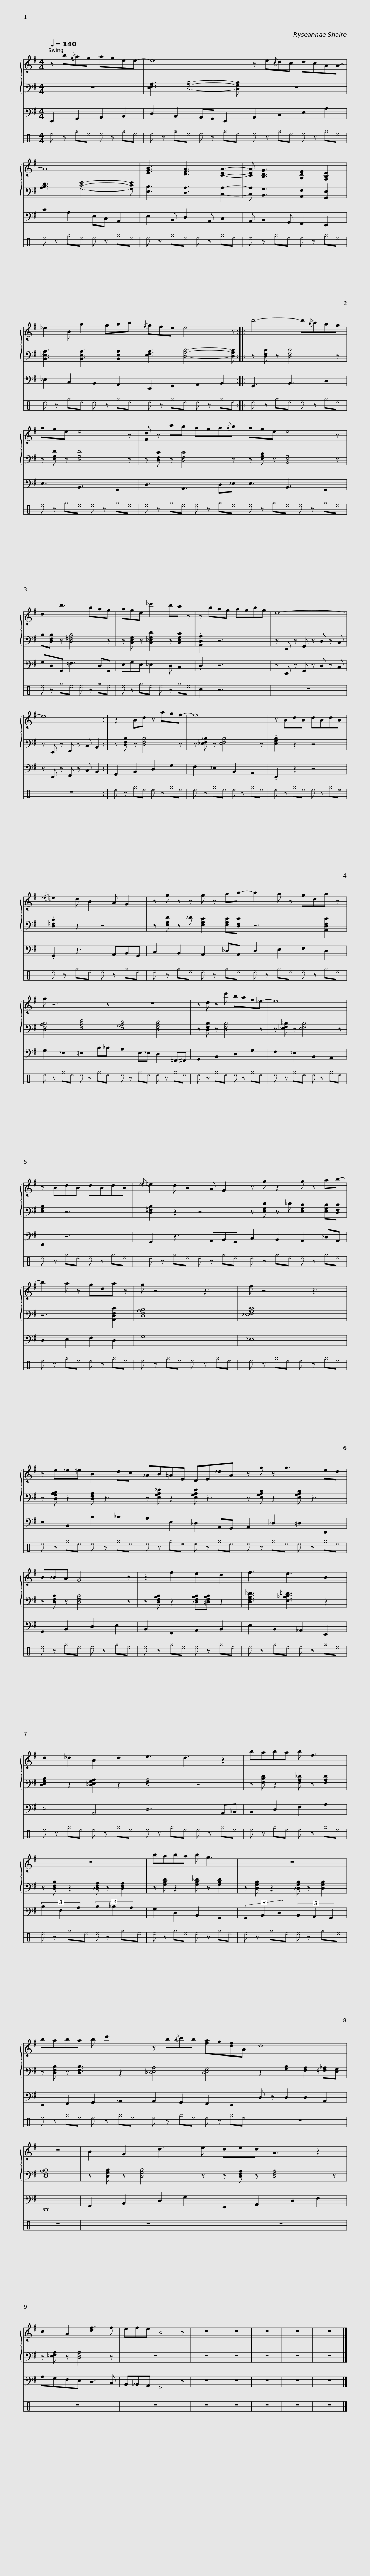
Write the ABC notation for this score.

X:1
%%score { 1 | 2 } 3 4
L:1/8
Q:1/4=140
M:4/4
I:linebreak $
K:G
V:1 treble
V:2 bass
V:3 bass transpose=-12
V:4 perc
K:none
V:1
 z b{/g}ag agee- | e8 | z e{/c}dc dcAA- | A8 |$ [EGB]3 [DFA]3 [CEA]2- | %5
 [CEA] [B,DG]3 [A,DF]2 [G,B,E]2 | _e2 B a2 gab |{/f} gfe e4 z ::$ d'4- d'{/a}bag | age e4 z | %10
 [Fd] z c'b aga{/a}b | age e4 z |$ d2 d'3 bag | age _e'2 d'c' z | z bag agbg | %15
 e8- |$ e8 :| z2 Bd z agf- | f8 | z BdB dBdB |$ %20
{/_e} =e2 d B2 A G2 | z g z z g z ab- | b2 a z gda z |$ g z6 z | z8 | %25
 z d z d' baf_e- |$ e8 | z BdB dBdB |{/_e} =e2 d B2 A G2 | z g z2 g z ab- |$ %30
 b2 a z gda z | g z4 z3 | f z4 z3 | z e_e=e B2 dc |$ _AB=AE DE_dA | %35
 z g z g3 ed | B_BA G4 z | z2 f2 e2 d2 |$ f3 e3 B2 | d2 _d2 B2 d2 | %40
 e3 d3 z2 | baba b f3 |$ z8 | baba b g3 | z8 |$ %45
 baba b d'3 | z b{/b}c'b [fa]g[df]A | d8 | z8 | B2 G2 d3 e |$ %50
 ded A3 z2 | c2 A2 [df]3 f | efe B4 z | z8 | z8 | %55
 z8 | z8 | z8 |] %58
V:2
 z8 | [E,F,A,]3 [D,G,B,]4- [D,G,B,] | z8 | [A,B,D]3 [G,CE]4- [G,CE] |$ [E,B,]3 [D,A,]3 [C,A,]2- | %5
 [C,A,] [B,,G,]3 [A,,F,]2 [G,,E,]2 | [B,,_E,A,]3 [B,,E,A,]3 [B,,E,A,]2 | [E,F,A,]3 [D,G,B,]4- [D,G,B,] ::$ z [D,F,B,] z [D,F,B,]4 z | z [E,G,D] z [E,G,D]4 z | %10
 z [D,F,C] z [D,F,C]4 z | z [E,G,B,] z [B,,E,G,]4 z |$ B,[D,F,B,] z [D,=F,B,]4 z | z [C,E,G,] z [C,-_E,-G,-D]2 z [C,E,G,C]2 | .[A,,D,A,]2 z6 | %15
 z E,, z G,, z D, z C, |$ z E,, z F,, z C, B,,2 :| z [D,F,B,] z [D,F,B,]4 z | z [_E,F,_B,] z [E,F,B,]4 z | .[E,G,B,]2 z2 z4 |$ %20
 .[D,=F,B,]2 z2 z4 | z [E,G,D] z _D [E,G,C]2 [E,G,C][D,F,C] | z6 [A,,D,F,C]2 |$ [D,F,A,B,]4 [E,G,B,D]4 | [E,G,A,C]4 [D,F,A,C]4 | %25
 z [D,F,B,] z [D,F,B,]4 z |$ z [_E,F,_B,] z [E,F,B,]4 z | [E,G,B,]2 z6 | [D,=F,B,]2 z2 z4 | z [E,G,D] z _D [E,G,C]2 [E,G,C][D,F,C] |$ %30
 z6 [A,,D,F,C]2 | [D,F,A,B,]8 | [_E,F,A,C]8 | z [D,G,A,B,] z2 [D,F,A,] z3 |$ z [E,G,A,_D] z2 [E,G,A,D] z3 | %35
 z [E,G,A,C] z2 [E,G,A,C] z3 | z [D,F,B,] z [D,F,B,]4 z | z [D,F,A,B,] z2 [_D,F,A,B,][=D,F,A,B,] z2 |$ [D,F,A,_D]3 [E,_A,B,=D]3 z2 | [D,E,G,B,]2 z2 [_D,E,G,A,]2 z2 | %40
 [D,F,A,]4 z4 | z [F,B,D] z2 [F,A,_D] z [F,A,D]2 |$ z [D,F,B,] z2 [_D,F,A,] z [D,F,A,]2 | z [G,B,D] z2 [G,B,_D] z [G,B,D]2 | z [D,G,B,] z2 [_D,G,B,] z [D,G,B,]2 |$ %45
 z [D,F,B,] z [D,F,B,]3 z2 | [_D,E,A,]4 [D,E,G,]4 | z2 [G,B,]2 [F,A,]2 [=F,_A,][E,G,] | [D,F,A,B,]8 | z [D,G,B,] z [D,G,B,]4 z |$ %50
 z [D,F,A,] z [D,F,A,]4 z | z [_E,F,A,] z [D,F,A,]4 z | z8 | z8 | z8 | %55
 z8 | z8 | z8 |] %58
V:3
 E,,2 G,,2 A,,2 B,,2 | D,2 B,,2 A,,G,, E,,2 | A,,2 C,2 E,2 A,2 | C2 A,2 E,C, A,,2 |$ E,2 B,, D,2 A,, C,2 | %5
 A,, B,,2 G,, F,,2 E,,2 | _E,2 C,2 B,,2 A,,2 | E,,2 G,,2 A,,2 B,,2 ::$ G,,3 B,,3 D,2 | E,3 B,,3 G,,2 | %10
 D,3 A,,3 D,_E, | E,3 B,,3 G,,2 |$ G,D,G,, =F,3 D,G,, | E,G,E, _E,2 D, C,2 | .D,2 z6 | %15
 z E,, z G,, z D, z C, |$ z E,, z F,, z C, B,,2 :| G,,2 B,,2 D,2 G,2 | F,2 _E,2 B,,2 A,,2 | .E,,2 z2 z4 |$ %20
 .G,,2 z3 A,,B,,G,, | C,2 B,,2 A,,2 _D,A,, | D,2 E,2 F,2 D,2 |$ G,2 _E,2 =E,2 B,_B, | A,2 E,_E, D,2 =F,,^F,, | %25
 G,,2 B,,2 D,2 G,2 |$ F,2 _E,2 B,,2 A,,2 | E,,2 z6 | G,,2 z3 A,,B,,G,, | C,2 B,,2 A,,2 _D,A,, |$ %30
 D,2 E,2 F,2 D,2 | G,8 | _E,8 | E,2 B,,2 B,2 _B,2 |$ A,2 E,2 _D,2 A,,G,, | %35
 A,,2 _D,2 =D,2 D,,2 | G,,2 B,,2 D,2 E,2 | B,,2 F,,2 A,,2 B,,2 |$ E,2 B,,2 _A,,2 E,,2 | E,4 A,,4 | %40
 D,6 A,,_B,, | B,,2 D,2 F,2 A,2 |$ (3B,2 F,2 A,2 (3B,2 _B,2 A,2 | G,2 D,2 B,,2 G,,2 | (3G,,2 B,,2 D,2 (3B,,2 A,,2 G,,2 |$ %45
 E,,2 F,,2 G,,2 _A,,2 | A,,2 G,,2 F,,2 E,,2 | D, z D,2 D,2 A,,2 | D,,8 | G,,2 B,,2 D,2 G,2 |$ %50
 F,,2 A,,2 D,2 F,2 | A,G,F,E, D,3 C, | B,,_B,,A,, G,,4 z | z8 | z8 | %55
 z8 | z8 | z8 |] %58
V:4
[K:C] ^e z ^g^e ^e z ^g^e | ^e z ^g^e ^e z ^g^e | ^e z ^g^e ^e z ^g^e | ^e z ^g^e ^e z ^g^e |$ ^e z ^g^e ^e z ^g^e | %5
 ^e z ^g^e ^e z ^g^e | ^e z ^g^e ^e z ^g^e | ^e z ^g^e ^e z ^g^e ::$ ^e z ^g^e ^e z ^g^e | ^e z ^g^e ^e z ^g^e | %10
 ^e z ^g^e ^e z ^g^e | ^e z ^g^e ^e z ^g^e |$ ^e z ^g^e ^e z ^g^e | ^e z ^g^e ^e z ^g^e | c2 z6 | %15
 z8 |$ z8 :| ^e z ^g^e ^e z ^g^e | ^e z ^g^e ^e z ^g^e | ^e z ^g^e ^e z ^g^e |$ %20
 ^e z ^g^e ^e z ^g^e | ^e z ^g^e ^e z ^g^e | ^e z ^g^e ^e z ^g^e |$ ^e z ^g^e ^e z ^g^e | ^e z ^g^e ^e z ^g^e | %25
 ^e z ^g^e ^e z ^g^e |$ ^e z ^g^e ^e z ^g^e | ^e z ^g^e ^e z ^g^e | ^e z ^g^e ^e z ^g^e | ^e z ^g^e ^e z ^g^e |$ %30
 ^e z ^g^e ^e z ^g^e | ^e z ^g^e ^e z ^g^e | ^e z ^g^e ^e z ^g^e | ^e z ^g^e ^e z ^g^e |$ ^e z ^g^e ^e z ^g^e | %35
 ^e z ^g^e ^e z ^g^e | ^e z ^g^e ^e z ^g^e | ^e z ^g^e ^e z ^g^e |$ ^e z ^g^e ^e z ^g^e | ^e z ^g^e ^e z ^g^e | %40
 ^e z ^g^e ^e z ^g^e | ^e z ^g^e ^e z ^g^e |$ ^e z ^g^e ^e z ^g^e | ^e z ^g^e ^e z ^g^e | ^e z ^g^e ^e z ^g^e |$ %45
 ^e z ^g^e ^e z ^g^e | ^e z ^g^e ^e z ^g^e | z8 | z8 | z8 |$ %50
 z8 | z8 | z8 | z8 | z8 | %55
 z8 | z8 | z8 |] %58
